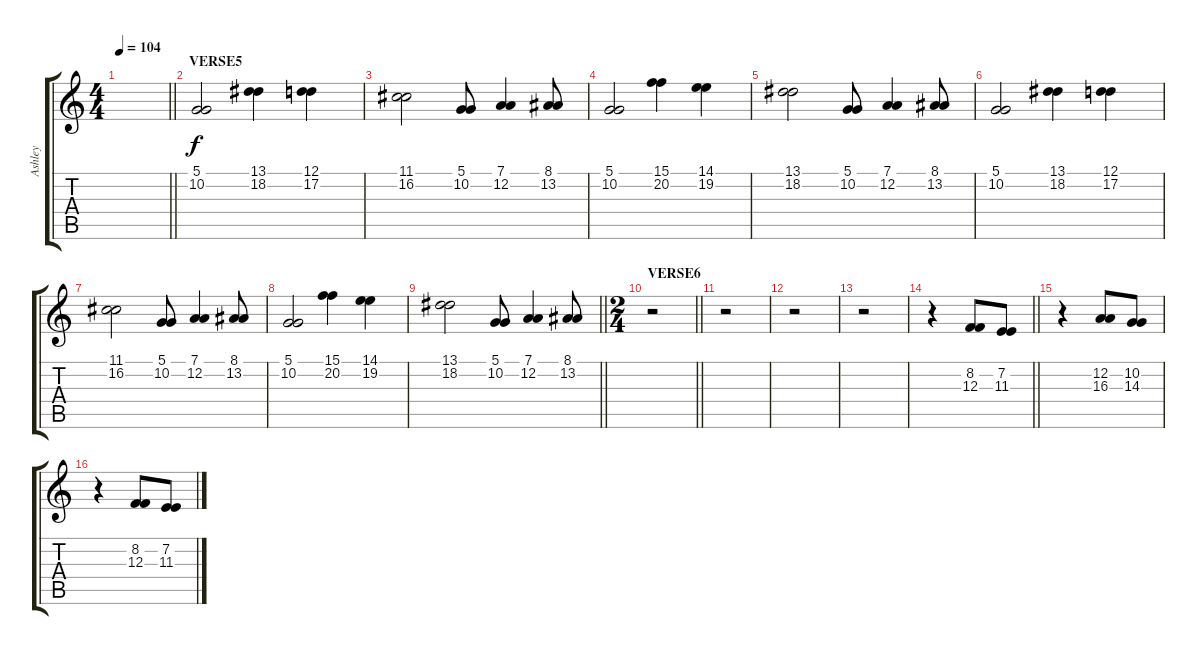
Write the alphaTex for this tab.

\track ("Ashley" "Ashley") {instrument stringensemble1}
\staff {score tabs}
\tuning (D4 A3 F3 C3 G2 D2) {hide}
\ts (4 4)
\tempo 104
\clef g2
\barLineRight lightlight
\ks c
|
\section ("" "VERSE5")
(5.1 10.2).2 (13.1 18.2).4 (12.1 17.2).4 |
(11.1 16.2).2 (5.1 10.2).8 (7.1 12.2).4 (8.1 13.2).8 |
(5.1 10.2).2 (15.1 20.2).4 (14.1 19.2).4 |
(13.1 18.2).2 (5.1 10.2).8 (7.1 12.2).4 (8.1 13.2).8 |
(5.1 10.2).2 (13.1 18.2).4 (12.1 17.2).4 |
(11.1 16.2).2 (5.1 10.2).8 (7.1 12.2).4 (8.1 13.2).8 |
(5.1 10.2).2 (15.1 20.2).4 (14.1 19.2).4 |
\barLineRight lightlight
(13.1 18.2).2 (5.1 10.2).8 (7.1 12.2).4 (8.1 13.2).8 |
\ts (2 4)
\section ("" "VERSE6")
\barLineRight lightlight
r.2 |
r.2 |
r.2 |
r.2 |
\barLineRight lightlight
r.4 (8.2 12.3).8 (7.2 11.3).8 |
r.4 (12.2 16.3).8 (10.2 14.3).8 |
r.4 (8.2 12.3).8 (7.2 11.3).8
